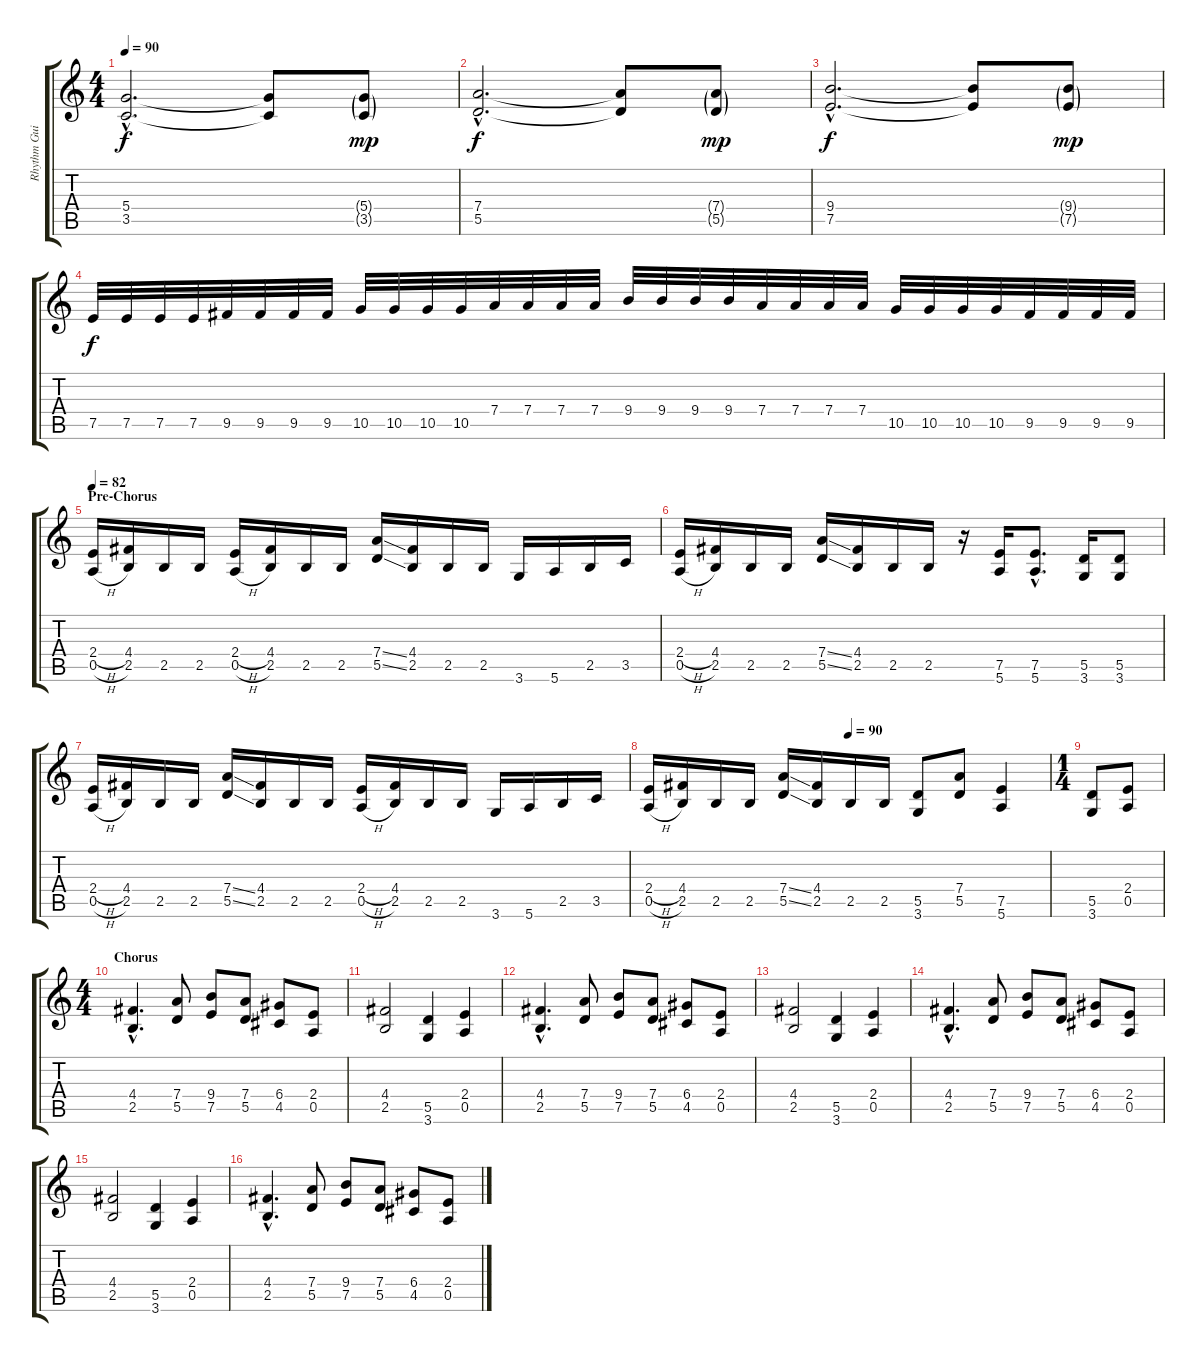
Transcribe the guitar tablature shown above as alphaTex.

\track ("Rhythm Guitar" "Rhythm Gui") {instrument distortionguitar}
\staff {score tabs}
\tuning (E4 B3 G3 D3 A2 E2) {hide}
\ts (4 4)
\tempo 90
\clef g2
\ks c
(5.4{hac} 3.5{hac}).2{d dy f} (5.4{t} 3.5{t}).8 (5.4{g} 3.5{g}).8{dy mp} |
(7.4{hac} 5.5{hac}).2{d dy f} (7.4{t} 5.5{t}).8 (7.4{g} 5.5{g}).8{dy mp} |
(9.4{hac} 7.5{hac}).2{d dy f} (9.4{t} 7.5{t}).8 (9.4{g} 7.5{g}).8{dy mp} |
7.5.32{dy f} 7.5.32 7.5.32 7.5.32 9.5.32 9.5.32 9.5.32 9.5.32 10.5.32 10.5.32 10.5.32 10.5.32 7.4.32 7.4.32 7.4.32 7.4.32 9.4.32 9.4.32 9.4.32 9.4.32 7.4.32 7.4.32 7.4.32 7.4.32 10.5.32 10.5.32 10.5.32 10.5.32 9.5.32 9.5.32 9.5.32 9.5.32 |
\section ("" "Pre-Chorus")
\tempo 82
(2.4{h} 0.5{h}).16 (4.4 2.5).16 2.5.16 2.5.16 (2.4{h} 0.5{h}).16 (4.4 2.5).16 2.5.16 2.5.16 (7.4{ss} 5.5{ss}).16 (4.4 2.5).16 2.5.16 2.5.16 3.6.16 5.6.16 2.5.16 3.5.16 |
(2.4{h} 0.5{h}).16 (4.4 2.5).16 2.5.16 2.5.16 (7.4{ss} 5.5{ss}).16 (4.4 2.5).16 2.5.16 2.5.16 r.16 (7.5 5.6).16 (7.5{hac} 5.6{hac}).8{d} (5.5 3.6).16 (5.5 3.6).8 |
(2.4{h} 0.5{h}).16 (4.4 2.5).16 2.5.16 2.5.16 (7.4{ss} 5.5{ss}).16 (4.4 2.5).16 2.5.16 2.5.16 (2.4{h} 0.5{h}).16 (4.4 2.5).16 2.5.16 2.5.16 3.6.16 5.6.16 2.5.16 3.5.16 |
\tempo (90 0.5)
(2.4{h} 0.5{h}).16 (4.4 2.5).16 2.5.16 2.5.16 (7.4{ss} 5.5{ss}).16 (4.4 2.5).16 2.5.16 2.5.16 (5.5 3.6).8 (7.4 5.5).8 (7.5 5.6).4 |
\ts (1 4)
(5.5 3.6).8 (2.4 0.5).8 |
\ts (4 4)
\section ("" "Chorus")
(4.4{hac} 2.5{hac}).4{d} (7.4 5.5).8 (9.4 7.5).8 (7.4 5.5).8 (6.4 4.5).8 (2.4 0.5).8 |
(4.4 2.5).2 (5.5 3.6).4 (2.4 0.5).4 |
(4.4{hac} 2.5{hac}).4{d} (7.4 5.5).8 (9.4 7.5).8 (7.4 5.5).8 (6.4 4.5).8 (2.4 0.5).8 |
(4.4 2.5).2 (5.5 3.6).4 (2.4 0.5).4 |
(4.4{hac} 2.5{hac}).4{d} (7.4 5.5).8 (9.4 7.5).8 (7.4 5.5).8 (6.4 4.5).8 (2.4 0.5).8 |
(4.4 2.5).2 (5.5 3.6).4 (2.4 0.5).4 |
(4.4{hac} 2.5{hac}).4{d} (7.4 5.5).8 (9.4 7.5).8 (7.4 5.5).8 (6.4 4.5).8 (2.4 0.5).8
